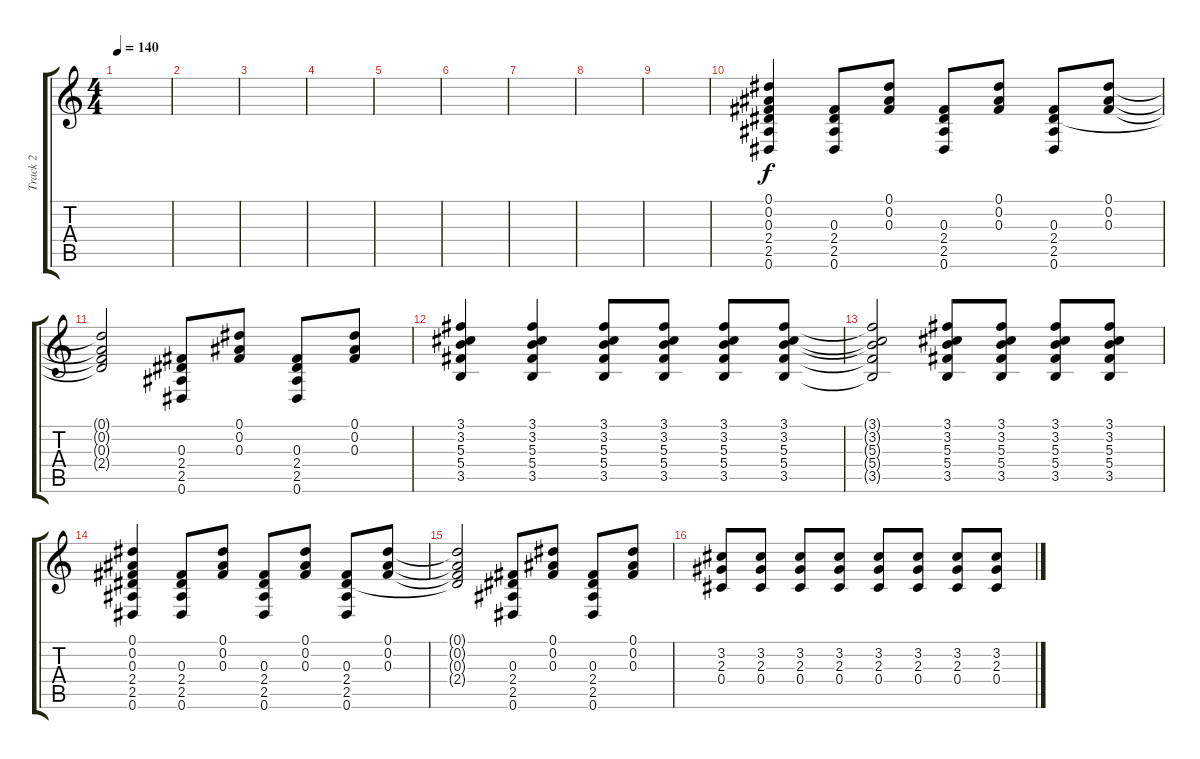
\track ("Track 2" "Track 2") {instrument acousticguitarsteel}
\staff {score tabs}
\tuning (Eb4 Bb3 Gb3 Db3 Ab2 Eb2) {hide}
\ts (4 4)
\tempo 140
\clef g2
\ks c
|
|
|
|
|
|
|
|
|
(0.1 0.2 0.3 2.4 2.5 0.6).4 (0.3 2.4 2.5 0.6).8 (0.1 0.2 0.3).8 (0.3 2.4 2.5 0.6).8 (0.1 0.2 0.3).8 (0.3 2.4 2.5 0.6).8 (0.1 0.2 0.3).8 |
(0.1{t} 0.2{t} 0.3{t} 2.4{t}).2 (0.3 2.4 2.5 0.6).8 (0.1 0.2 0.3).8 (0.3 2.4 2.5 0.6).8 (0.1 0.2 0.3).8 |
(3.1 3.2 5.3 5.4 3.5).4 (3.1 3.2 5.3 5.4 3.5).4 (3.1 3.2 5.3 5.4 3.5).8 (3.1 3.2 5.3 5.4 3.5).8 (3.1 3.2 5.3 5.4 3.5).8 (3.1 3.2 5.3 5.4 3.5).8 |
(3.1{t} 3.2{t} 5.3{t} 5.4{t} 3.5{t}).2 (3.1 3.2 5.3 5.4 3.5).8 (3.1 3.2 5.3 5.4 3.5).8 (3.1 3.2 5.3 5.4 3.5).8 (3.1 3.2 5.3 5.4 3.5).8 |
(0.1 0.2 0.3 2.4 2.5 0.6).4 (0.3 2.4 2.5 0.6).8 (0.1 0.2 0.3).8 (0.3 2.4 2.5 0.6).8 (0.1 0.2 0.3).8 (0.3 2.4 2.5 0.6).8 (0.1 0.2 0.3).8 |
(0.1{t} 0.2{t} 0.3{t} 2.4{t}).2 (0.3 2.4 2.5 0.6).8 (0.1 0.2 0.3).8 (0.3 2.4 2.5 0.6).8 (0.1 0.2 0.3).8 |
(3.2 2.3 0.4).8 (3.2 2.3 0.4).8 (3.2 2.3 0.4).8 (3.2 2.3 0.4).8 (3.2 2.3 0.4).8 (3.2 2.3 0.4).8 (3.2 2.3 0.4).8 (3.2 2.3 0.4).8
